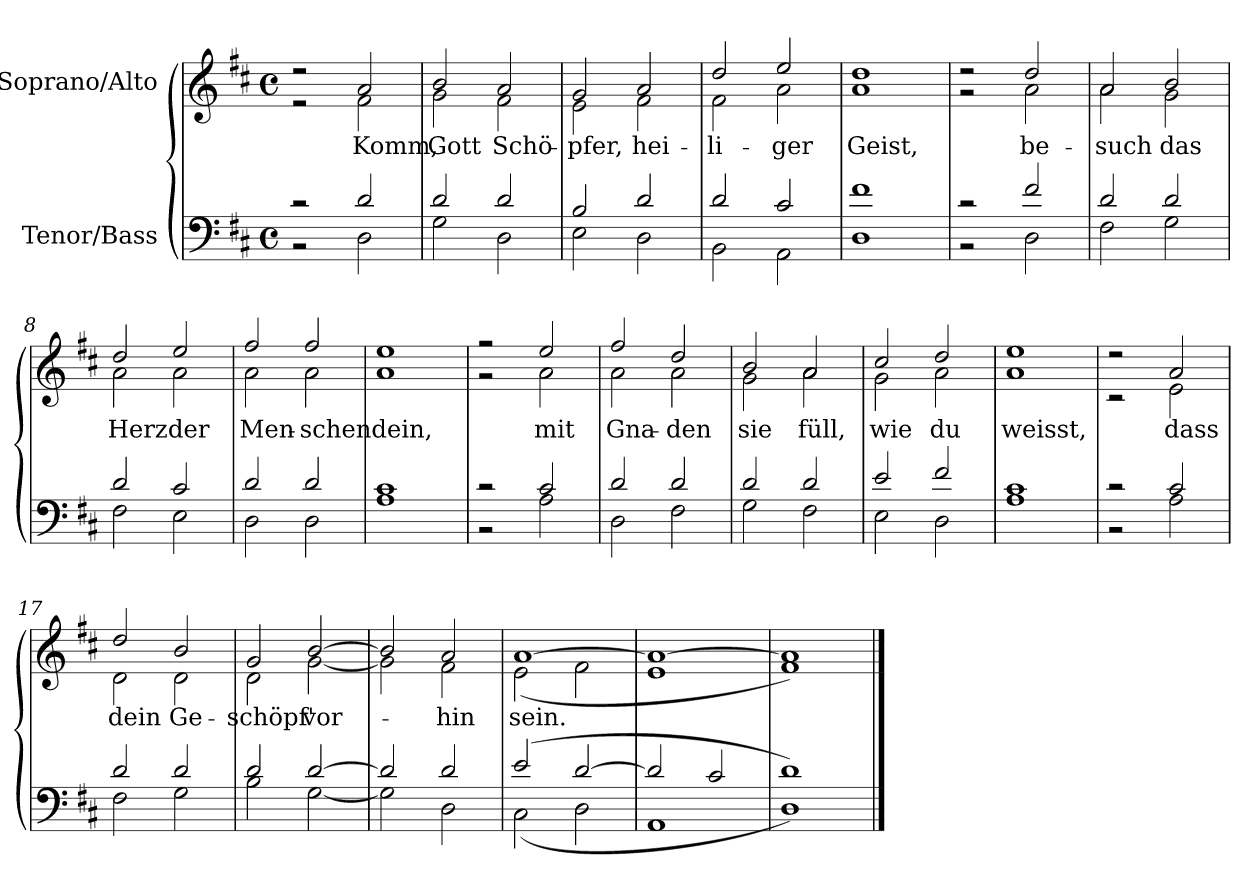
**kern	**kern	**text
*part2	*part1	*part1
*staff2	*staff1	*staff1
*I"Tenor/Bass	*I"Soprano/Alto	*
*clefF4	*clefG2	*
*k[f#c#]	*k[f#c#]	*
*M4/4	*M4/4	*
*met(c)	*met(c)	*
=1	=1	=1
*^	*^	*
2r	2r	2r	2r	.
!	!	!	!	!LO:LY:b
2d/	2D\	2a/	2f#\	Komm,
=2	=2	=2	=2	=2
!	!	!	!	!LO:LY:b
2d/	2G\	2b/	2g\	Gott
!	!	!	!	!LO:LY:b
2d/	2D\	2a/	2f#\	Schö-
=3	=3	=3	=3	=3
!	!	!	!	!LO:LY:b
2B/	2E\	2g/	2e\	-pfer,
!	!	!	!	!LO:LY:b
2d/	2D\	2a/	2f#\	hei-
=4	=4	=4	=4	=4
!	!	!	!	!LO:LY:b
2d/	2BB\	2dd/	2f#\	-li-
!	!	!	!	!LO:LY:b
2c#/	2AA\	2ee/	2a\	-ger
=5	=5	=5	=5	=5
!	!	!	!	!LO:LY:b
1f#	1D	1dd	1a	Geist,
=6	=6	=6	=6	=6
2r	2r	2r	2r	.
!	!	!	!	!LO:LY:b
2f#/	2D\	2dd/	2a\	be-
=7	=7	=7	=7	=7
!	!	!	!	!LO:LY:b
2d/	2F#\	2a/	2a\	-such
!	!	!	!	!LO:LY:b
2d/	2G\	2b/	2g\	das
!!LO:LB:g=z	!!
=8	=8	=8	=8	=8
!	!	!	!	!LO:LY:b
2d/	2F#\	2dd/	2a\	Herz
!	!	!	!	!LO:LY:b
2c#/	2E\	2ee/	2a\	der
=9	=9	=9	=9	=9
!	!	!	!	!LO:LY:b
2d/	2D\	2ff#/	2a\	Men-
!	!	!	!	!LO:LY:b
2d/	2D\	2ff#/	2a\	-schen
=10	=10	=10	=10	=10
!	!	!	!	!LO:LY:b
1c#	1A	1ee	1a	dein,
=11	=11	=11	=11	=11
2r	2r	2r	2r	.
!	!	!	!	!LO:LY:b
2c#/	2A\	2ee/	2a\	mit
=12	=12	=12	=12	=12
!	!	!	!	!LO:LY:b
2d/	2D\	2ff#/	2a\	Gna-
!	!	!	!	!LO:LY:b
2d/	2F#\	2dd/	2a\	-den
=13	=13	=13	=13	=13
!	!	!	!	!LO:LY:b
2d/	2G\	2b/	2g\	sie
!	!	!	!	!LO:LY:b
2d/	2F#\	2a/	2a\	füll,
=14	=14	=14	=14	=14
!	!	!	!	!LO:LY:b
2e/	2E\	2cc#/	2g\	wie
!	!	!	!	!LO:LY:b
2f#/	2D\	2dd/	2a\	du
=15	=15	=15	=15	=15
!	!	!	!	!LO:LY:b
1c#	1A	1ee	1a	weisst,
!!LO:LB:g=z	!!
=16	=16	=16	=16	=16
2r	2r	2r	2r	.
!	!	!	!	!LO:LY:b
2c#/	2A\	2a/	2e\	dass
=17	=17	=17	=17	=17
!	!	!	!	!LO:LY:b
2d/	2F#\	2dd/	2d\	dein
!	!	!	!	!LO:LY:b
2d/	2G\	2b/	2d\	Ge-
=18	=18	=18	=18	=18
!	!	!	!	!LO:LY:b
2d/	2B\	2g/	2d\	-schöpf'
!	!	!	!	!LO:LY:b
[2d/	[2G\	[2b/	[2g\	vor-
=19	=19	=19	=19	=19
2d/]	2G\]	2b/]	2g\]	.
!	!	!	!	!LO:LY:b
2d/	2D\	2a/	2f#\	-hin
=20	=20	=20	=20	=20
!	!	!	!	!LO:LY:b
(2e/	(2C#\	[1a	(2e\	sein.
[2d/	2D\	.	2f#\	.
=21	=21	=21	=21	=21
2d/]	1AA	1a_	1e	.
2c#/	.	.	.	.
=22	=22	=22	=22	=22
1d)	1D)	1a]	1f#)	.
*v	*v	*	*	*
*	*v	*v	*
==	==	==
*-	*-	*-
